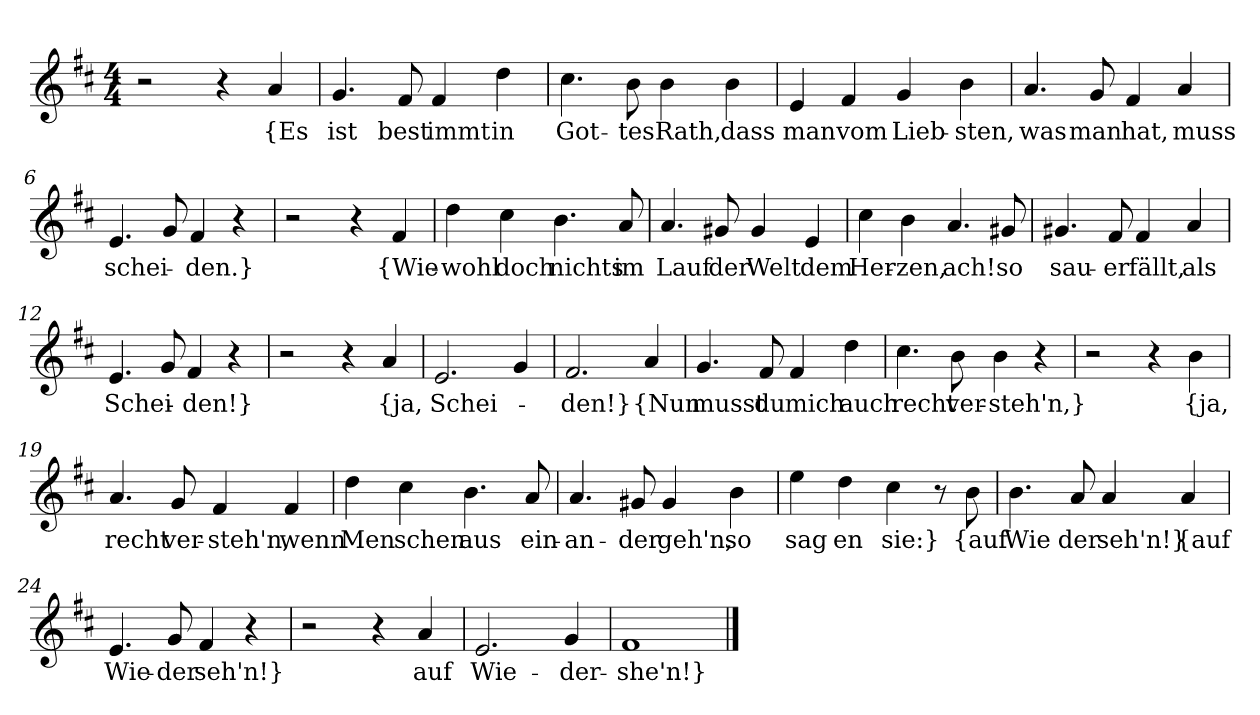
**kern	**text
*part1	*part1
*staff1	*staff1
*clefG2	*
*k[f#c#]	*
*M4/4	*
=1	=1
2r	.
4r	.
4a	{Es
=2	=2
4.g	ist
8f#	best
4f#	immt
4dd	in
=3	=3
4.cc#	Got-
8b	-tes
4b	Rath,
4b	dass
=4	=4
4e	man
4f#	vom
4g	Lieb-
4b	-sten,
=5	=5
4.a	was
8g	man
4f#	hat,
4a	muss
=6	=6
4.e	schei-
8g	.
4f#	-den.}
4r	.
=7	=7
2r	.
4r	.
4f#	{Wie-
=8	=8
4dd	-wohl
4cc#	doch
4.b	nichts
8a	im
=9	=9
4.a	Lauf
8g#X	der
4g#	Welt
4e	dem
=10	=10
4cc#	Her-
4b	-zen,
4.a	ach!
8g#X	so
=11	=11
4.g#X	sau-
8f#	-er
4f#	fällt,
4a	als
=12	=12
4.e	Schei-
8g	.
4f#	-den!}
4r	.
=13	=13
2r	.
4r	.
4a	{ja,
=14	=14
2.e	Schei-
4g	.
=15	=15
2.f#	den!}
4a	{Nun
=16	=16
4.g	musst
8f#	du
4f#	mich
4dd	auch
=17	=17
4.cc#	recht
8b	ver-
4b	-steh'n,}
4r	.
=18	=18
2r	.
4r	.
4b	{ja,
=19	=19
4.a	recht
8g	ver-
4f#	-steh'n,
4f#	wenn
=20	=20
4dd	Men
4cc#	schen
4.b	aus
8a	ein-
=21	=21
4.a	-an-
8g#X	der
4g#	geh'n,
4b	so
=22	=22
4ee	sag
4dd	en
4cc#	sie:}
8r	.
8b	{auf
=23	=23
4.b	Wie
8a	der
4a	seh'n!}
4a	{auf
=24	=24
4.e	Wie-
8g	-der
4f#	seh'n!}
4r	.
=25	=25
2r	.
4r	.
4a	auf
=26	=26
2.e	Wie-
4g	-der-
=27	=27
1f#	-she'n!}
==	==
*-	*-
